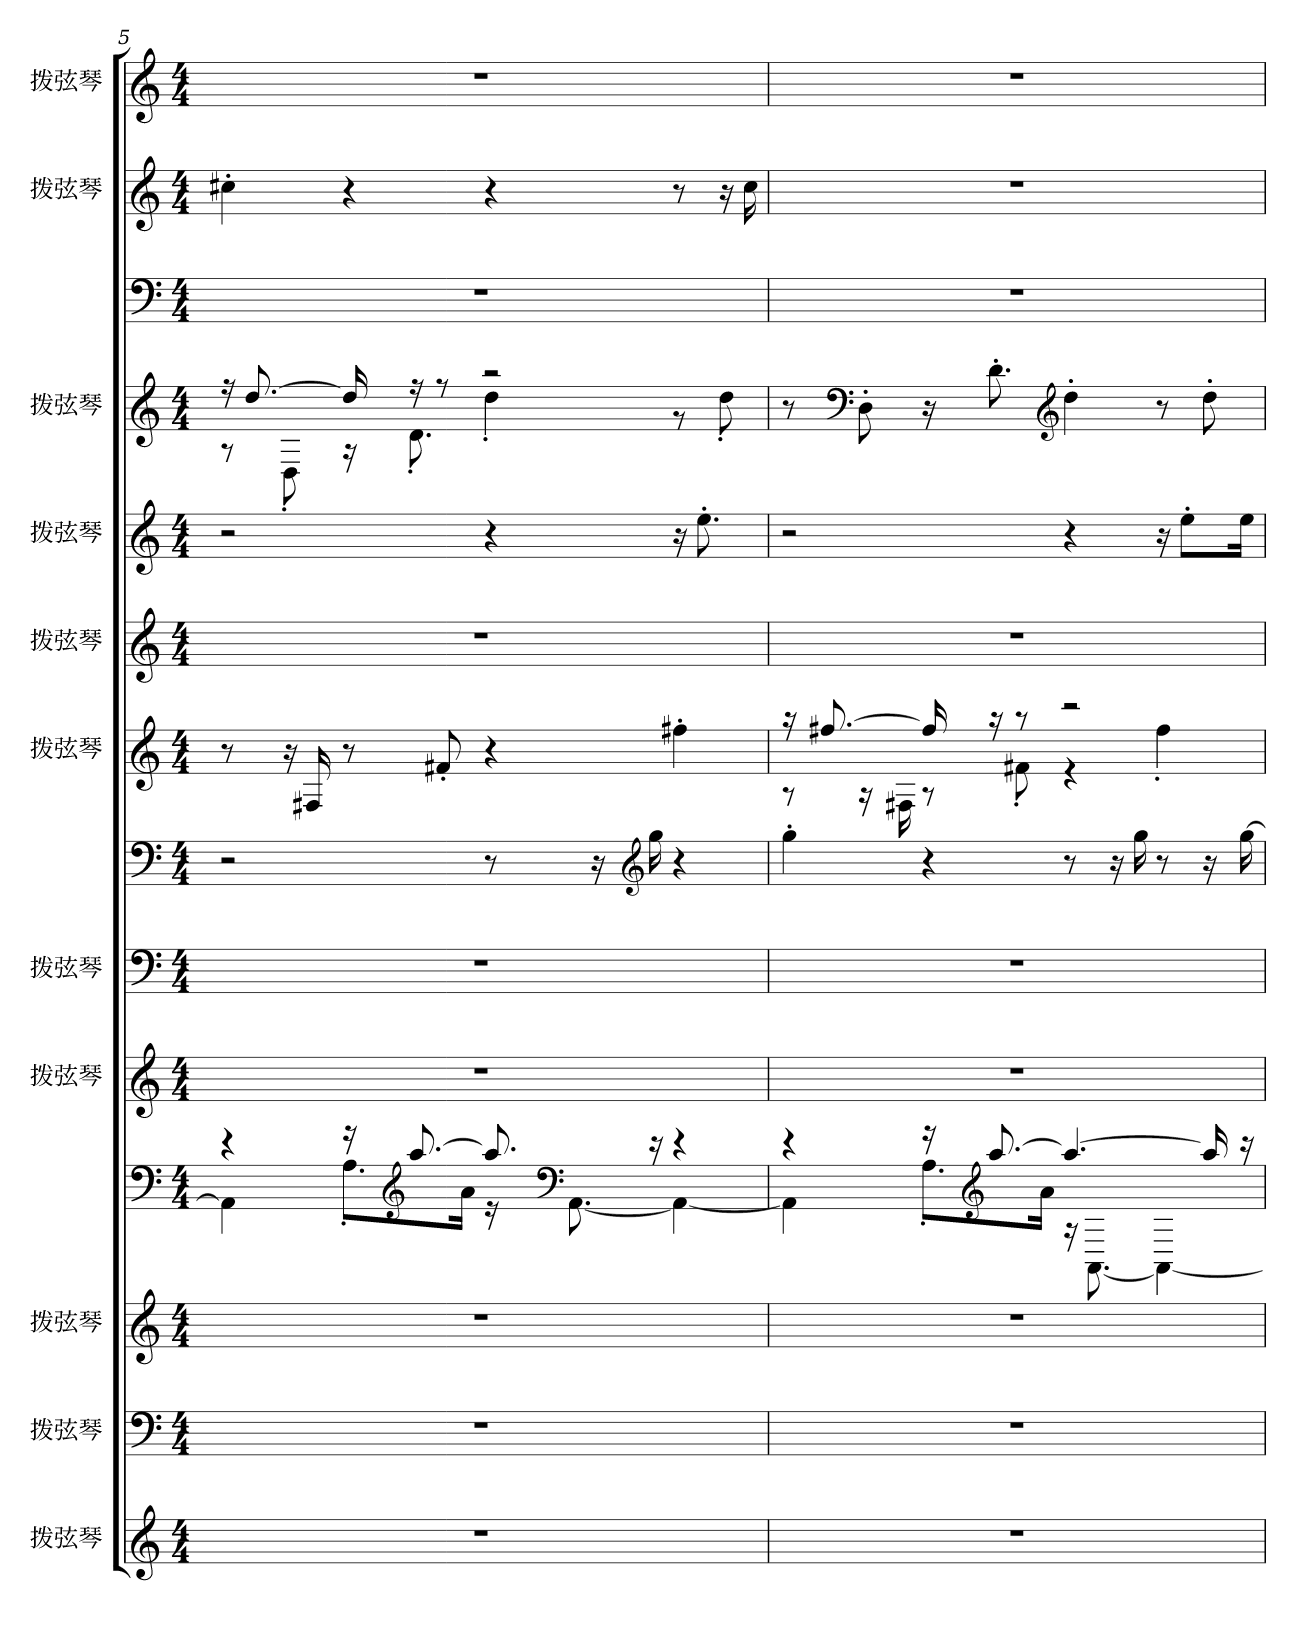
**kern	**kern	**kern	**kern	**kern	**kern	**kern	**kern	**kern	**kern	**kern	**kern	**kern	**kern
*part11	*part10	*part9	*part9	*part8	*part7	*part7	*part6	*part5	*part4	*part3	*part3	*part2	*part1
*staff14	*staff13	*staff12	*staff11	*staff10	*staff9	*staff8	*staff7	*staff6	*staff5	*staff4	*staff3	*staff2	*staff1
*I"拨弦琴	*I"拨弦琴	*I"拨弦琴	*	*I"拨弦琴	*I"拨弦琴	*	*I"拨弦琴	*I"拨弦琴	*I"拨弦琴	*I"拨弦琴	*	*I"拨弦琴	*I"拨弦琴
!!LO:PB:g=z
*clefG2	*clefF4	*clefG2	*clefF4	*clefG2	*clefF4	*clefF4	*clefG2	*clefG2	*clefG2	*clefG2	*clefF4	*clefG2	*clefG2
*k[]	*k[]	*k[]	*k[]	*k[]	*k[]	*k[]	*k[]	*k[]	*k[]	*k[]	*k[]	*k[]	*k[]
*M4/4	*M4/4	*M4/4	*M4/4	*M4/4	*M4/4	*M4/4	*M4/4	*M4/4	*M4/4	*M4/4	*M4/4	*M4/4	*M4/4
=5	=5	=5	=5	=5	=5	=5	=5	=5	=5	=5	=5	=5	=5
*	*	*	*^	*	*	*	*	*	*	*^	*	*	*
1r	1r	1r	4r	4AA\]	1r	1r	2r	8r	1r	2r	16r	8r	1r	4cc#X'\	1r
.	.	.	.	.	.	.	.	.	.	.	[8.dd/	.	.	.	.
.	.	.	.	.	.	.	.	16r	.	.	.	8D'\	.	.	.
.	.	.	.	.	.	.	.	16F#X/	.	.	.	.	.	.	.
.	.	.	16r	8.A'\L	.	.	.	8r	.	.	16dd/]	16r	.	4r	.
*	*	*	*clefG2	*	*	*	*	*	*	*	*	*	*	*	*
.	.	.	[8.aa/	.	.	.	.	.	.	.	16r	8.d'\	.	.	.
.	.	.	.	.	.	.	.	8f#X'/	.	.	8r	.	.	.	.
.	.	.	.	16a\Jk	.	.	.	.	.	.	.	.	.	.	.
.	.	.	8.aa/]	16r	.	.	8r	4r	.	4r	2r	4dd'\	.	4r	.
*	*	*	*clefF4	*	*	*	*	*	*	*	*	*	*	*	*
.	.	.	.	[8.AA\	.	.	.	.	.	.	.	.	.	.	.
.	.	.	.	.	.	.	16r	.	.	.	.	.	.	.	.
*	*	*	*	*	*	*	*clefG2	*	*	*	*	*	*	*	*
.	.	.	16r	.	.	.	16gg\	.	.	.	.	.	.	.	.
.	.	.	4r	4AA\_	.	.	4r	4ff#X'\	.	16r	.	8r	.	8r	.
.	.	.	.	.	.	.	.	.	.	8.ee'\	.	.	.	.	.
.	.	.	.	.	.	.	.	.	.	.	.	8dd'\	.	16r	.
.	.	.	.	.	.	.	.	.	.	.	.	.	.	16cc#\	.
*	*	*	*	*	*	*	*	*	*	*	*v	*v	*	*	*
!!LO:PB:g=z
=6	=6	=6	=6	=6	=6	=6	=6	=6	=6	=6	=6	=6	=6	=6
*	*	*	*	*	*	*	*	*^	*	*	*	*	*	*
1r	1r	1r	4r	4AA\]	1r	1r	4gg'\	16r	8r	1r	2r	8r	1r	1r	1r
.	.	.	.	.	.	.	.	[8.ff#X/	.	.	.	.	.	.	.
*	*	*	*	*	*	*	*	*	*	*	*	*clefF4	*	*	*
.	.	.	.	.	.	.	.	.	16r	.	.	8D'\	.	.	.
.	.	.	.	.	.	.	.	.	16F#X\	.	.	.	.	.	.
.	.	.	16r	8.A'\L	.	.	4r	16ff#/]	8r	.	.	16r	.	.	.
*	*	*	*clefG2	*	*	*	*	*	*	*	*	*	*	*	*
.	.	.	[8.aa/	.	.	.	.	16r	.	.	.	8.d'\	.	.	.
.	.	.	.	.	.	.	.	8r	8f#X'\	.	.	.	.	.	.
.	.	.	.	16a\Jk	.	.	.	.	.	.	.	.	.	.	.
*	*	*	*	*	*	*	*	*	*	*	*	*clefG2	*	*	*
.	.	.	4.aa/_	16r	.	.	8r	2r	4r	.	4r	4dd'\	.	.	.
.	.	.	.	[8.AA\	.	.	.	.	.	.	.	.	.	.	.
.	.	.	.	.	.	.	16r	.	.	.	.	.	.	.	.
.	.	.	.	.	.	.	16gg\	.	.	.	.	.	.	.	.
.	.	.	.	4AA\_	.	.	8r	.	4ff#'\	.	16r	8r	.	.	.
.	.	.	.	.	.	.	.	.	.	.	8ee'\L	.	.	.	.
.	.	.	16aa/]	.	.	.	16r	.	.	.	.	8dd'\	.	.	.
.	.	.	16r	.	.	.	[16gg\	.	.	.	16ee\Jk	.	.	.	.
*	*	*	*v	*v	*	*	*	*v	*v	*	*	*	*	*	*
=	=	=	=	=	=	=	=	=	=	=	=	=	=
*-	*-	*-	*-	*-	*-	*-	*-	*-	*-	*-	*-	*-	*-
